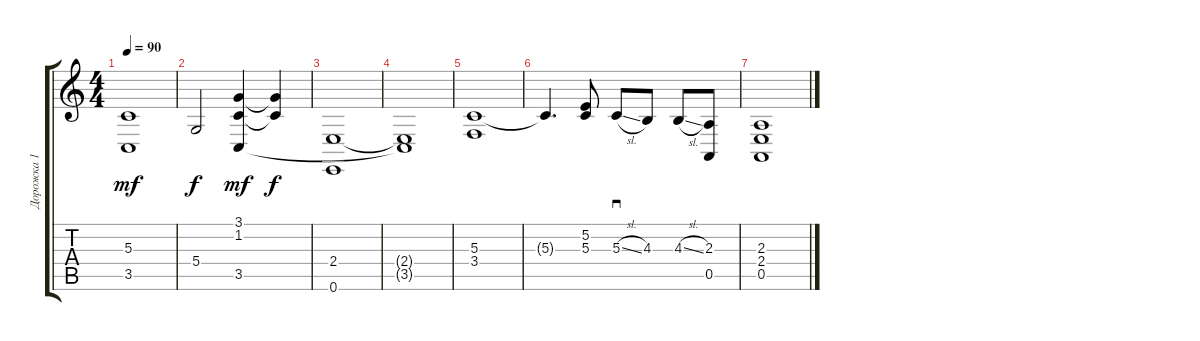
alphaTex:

\track ("Дорожка 1" "Дорожка 1") {instrument brightacousticpiano}
\staff {score tabs}
\tuning (E4 B3 G3 D3 A2 E2) {hide}
\ts (4 4)
\tempo 90
\clef g2
\ks c
(5.3 3.5).1{dy mf} |
5.4{t}.2{dy f} (3.1 1.2 3.5).4{dy mf} (3.1{t} 1.2{t}).4{dy f} |
(2.4 0.6).1 |
(2.4{t} 3.5{t}).1 |
(5.3 3.4).1 |
5.3{t}.4{d} (5.2 5.3).8 5.3{sl}.8{sd} 4.3.8 4.3{sl}.8 (2.3 0.5).8 |
(2.3 2.4 0.5).1
